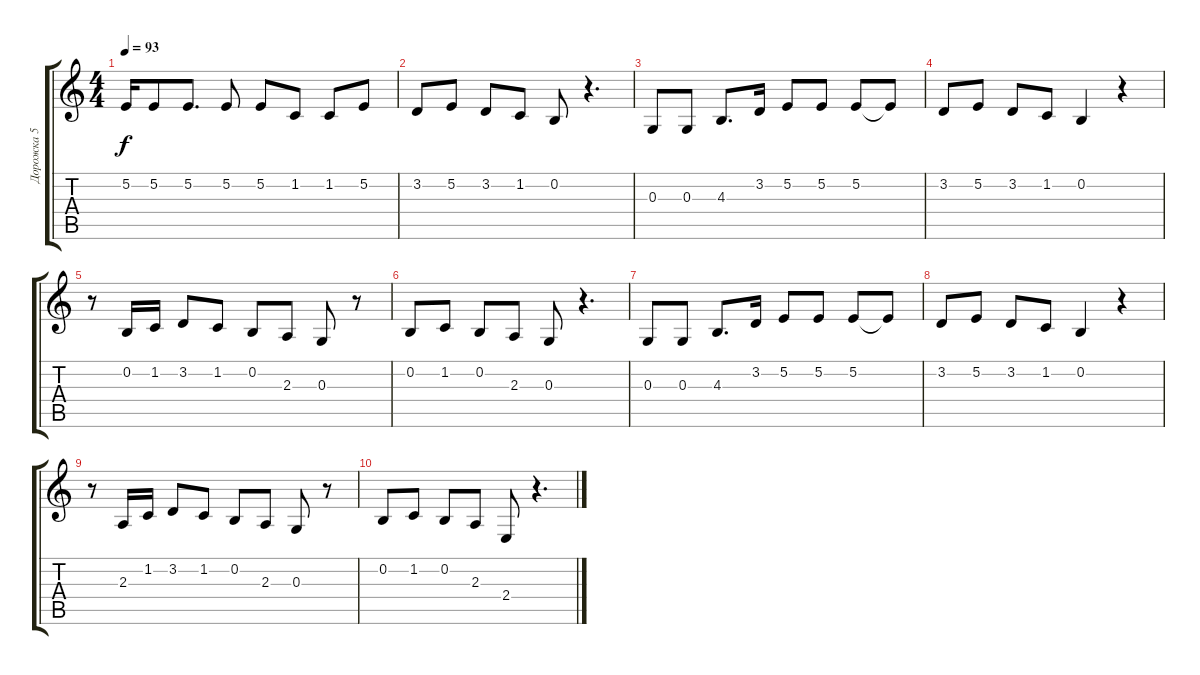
\track ("Дорожка 5" "Дорожка 5") {instrument altosax}
\staff {score tabs}
\tuning (E4 B3 G3 D3 A2 E2) {hide}
\ts (4 4)
\tempo 93
\clef g2
\ks c
5.2.16{dy f} 5.2.8 5.2.8{d} 5.2.8 5.2.8 1.2.8 1.2.8 5.2.8 |
3.2.8 5.2.8 3.2.8 1.2.8 0.2.8 r.4{d} |
0.3.8 0.3.8 4.3.8{d} 3.2.16 5.2.8 5.2.8 5.2.8 5.2{t}.8 |
3.2.8 5.2.8 3.2.8 1.2.8 0.2.4 r.4 |
r.8 0.2.16 1.2.16 3.2.8 1.2.8 0.2.8 2.3.8 0.3.8 r.8 |
0.2.8 1.2.8 0.2.8 2.3.8 0.3.8 r.4{d} |
0.3.8 0.3.8 4.3.8{d} 3.2.16 5.2.8 5.2.8 5.2.8 5.2{t}.8 |
3.2.8 5.2.8 3.2.8 1.2.8 0.2.4 r.4 |
r.8 2.3.16 1.2.16 3.2.8 1.2.8 0.2.8 2.3.8 0.3.8 r.8 |
0.2.8 1.2.8 0.2.8 2.3.8 2.4.8 r.4{d}
